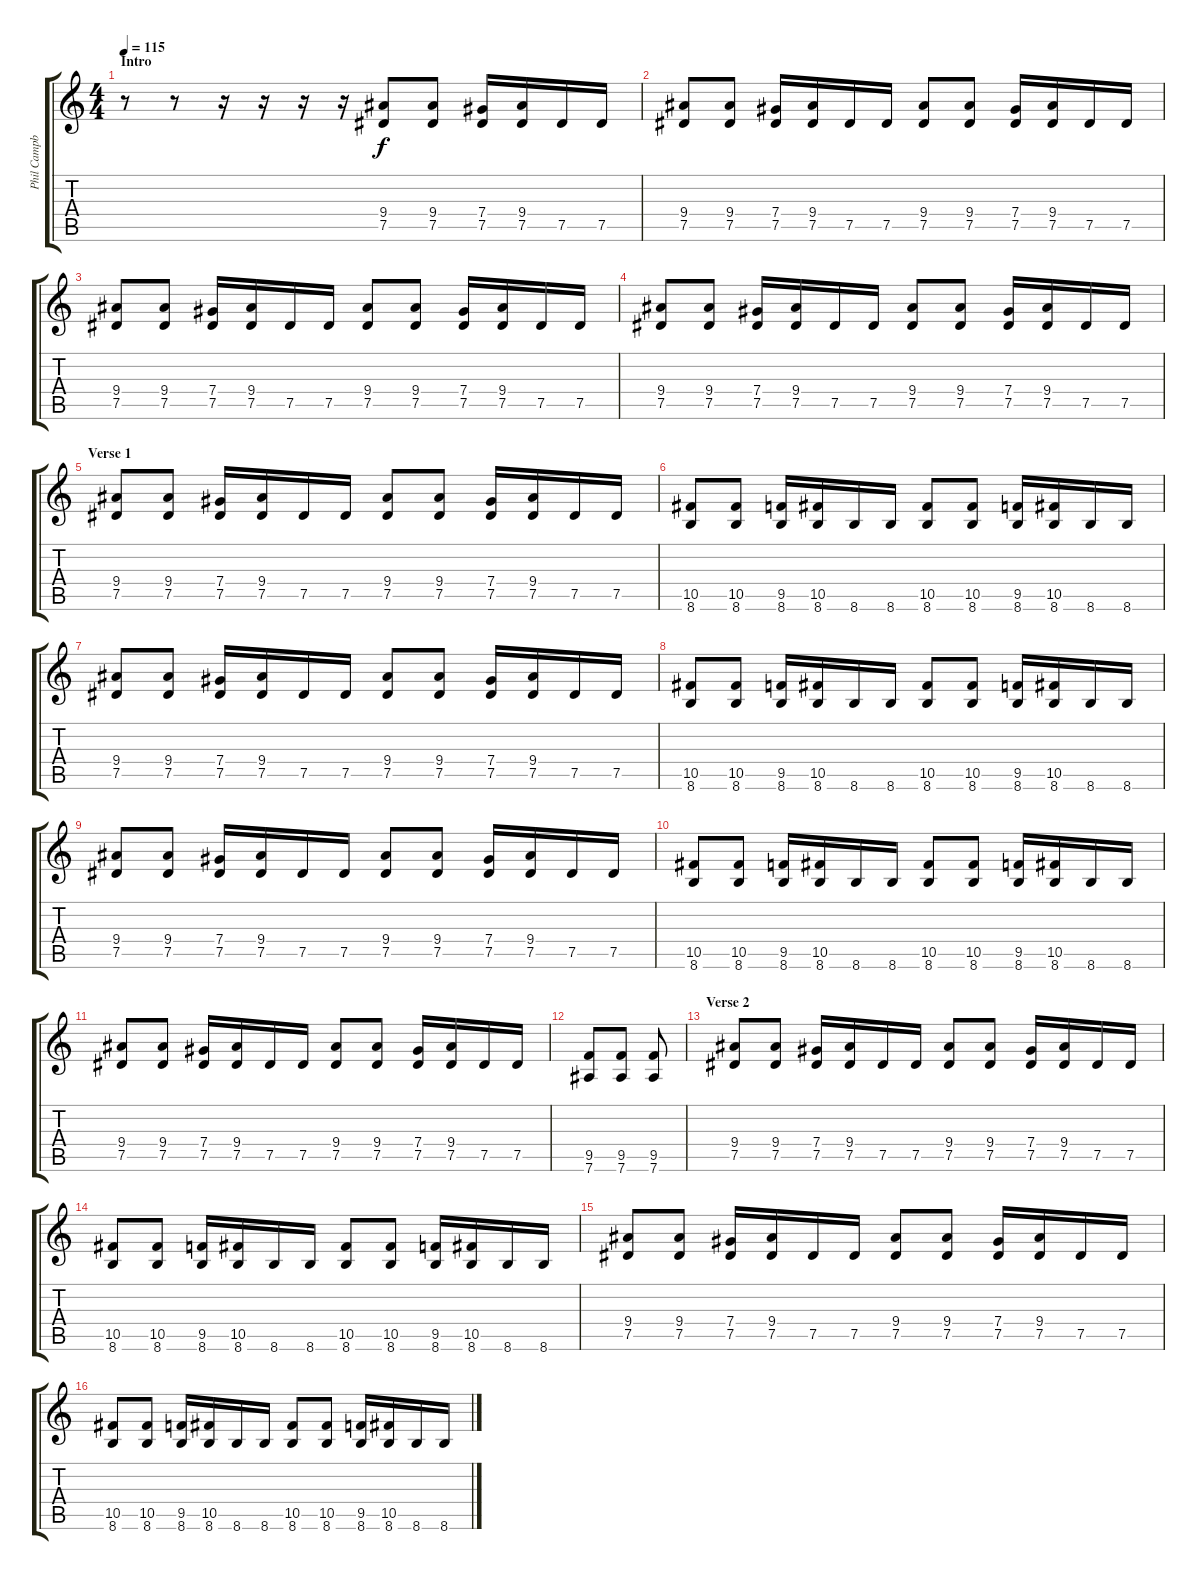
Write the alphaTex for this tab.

\track ("Phil Campbell" "Phil Campb") {instrument distortionguitar}
\staff {score tabs}
\tuning (Eb4 Bb3 Gb3 Db3 Ab2 Eb2) {hide}
\ts (4 4)
\section ("" "Intro")
\tempo 115
\clef g2
\ks c
r.8{dy f instrument distortionguitar} r.8 r.16 r.16 r.16 r.16 (9.4 7.5).8 (9.4 7.5).8 (7.4 7.5).16 (9.4 7.5).16 7.5.16 7.5.16 |
(9.4 7.5).8 (9.4 7.5).8 (7.4 7.5).16 (9.4 7.5).16 7.5.16 7.5.16 (9.4 7.5).8 (9.4 7.5).8 (7.4 7.5).16 (9.4 7.5).16 7.5.16 7.5.16 |
(9.4 7.5).8 (9.4 7.5).8 (7.4 7.5).16 (9.4 7.5).16 7.5.16 7.5.16 (9.4 7.5).8 (9.4 7.5).8 (7.4 7.5).16 (9.4 7.5).16 7.5.16 7.5.16 |
(9.4 7.5).8 (9.4 7.5).8 (7.4 7.5).16 (9.4 7.5).16 7.5.16 7.5.16 (9.4 7.5).8 (9.4 7.5).8 (7.4 7.5).16 (9.4 7.5).16 7.5.16 7.5.16 |
\section ("" "Verse 1")
(9.4 7.5).8 (9.4 7.5).8 (7.4 7.5).16 (9.4 7.5).16 7.5.16 7.5.16 (9.4 7.5).8 (9.4 7.5).8 (7.4 7.5).16 (9.4 7.5).16 7.5.16 7.5.16 |
(10.5 8.6).8 (10.5 8.6).8 (9.5 8.6).16 (10.5 8.6).16 8.6.16 8.6.16 (10.5 8.6).8 (10.5 8.6).8 (9.5 8.6).16 (10.5 8.6).16 8.6.16 8.6.16 |
(9.4 7.5).8 (9.4 7.5).8 (7.4 7.5).16 (9.4 7.5).16 7.5.16 7.5.16 (9.4 7.5).8 (9.4 7.5).8 (7.4 7.5).16 (9.4 7.5).16 7.5.16 7.5.16 |
(10.5 8.6).8 (10.5 8.6).8 (9.5 8.6).16 (10.5 8.6).16 8.6.16 8.6.16 (10.5 8.6).8 (10.5 8.6).8 (9.5 8.6).16 (10.5 8.6).16 8.6.16 8.6.16 |
(9.4 7.5).8 (9.4 7.5).8 (7.4 7.5).16 (9.4 7.5).16 7.5.16 7.5.16 (9.4 7.5).8 (9.4 7.5).8 (7.4 7.5).16 (9.4 7.5).16 7.5.16 7.5.16 |
(10.5 8.6).8 (10.5 8.6).8 (9.5 8.6).16 (10.5 8.6).16 8.6.16 8.6.16 (10.5 8.6).8 (10.5 8.6).8 (9.5 8.6).16 (10.5 8.6).16 8.6.16 8.6.16 |
(9.4 7.5).8 (9.4 7.5).8 (7.4 7.5).16 (9.4 7.5).16 7.5.16 7.5.16 (9.4 7.5).8 (9.4 7.5).8 (7.4 7.5).16 (9.4 7.5).16 7.5.16 7.5.16 |
(9.5 7.6).8 (9.5 7.6).8 (9.5 7.6).8 |
\section ("" "Verse 2")
(9.4 7.5).8 (9.4 7.5).8 (7.4 7.5).16 (9.4 7.5).16 7.5.16 7.5.16 (9.4 7.5).8 (9.4 7.5).8 (7.4 7.5).16 (9.4 7.5).16 7.5.16 7.5.16 |
(10.5 8.6).8 (10.5 8.6).8 (9.5 8.6).16 (10.5 8.6).16 8.6.16 8.6.16 (10.5 8.6).8 (10.5 8.6).8 (9.5 8.6).16 (10.5 8.6).16 8.6.16 8.6.16 |
(9.4 7.5).8 (9.4 7.5).8 (7.4 7.5).16 (9.4 7.5).16 7.5.16 7.5.16 (9.4 7.5).8 (9.4 7.5).8 (7.4 7.5).16 (9.4 7.5).16 7.5.16 7.5.16 |
(10.5 8.6).8 (10.5 8.6).8 (9.5 8.6).16 (10.5 8.6).16 8.6.16 8.6.16 (10.5 8.6).8 (10.5 8.6).8 (9.5 8.6).16 (10.5 8.6).16 8.6.16 8.6.16
